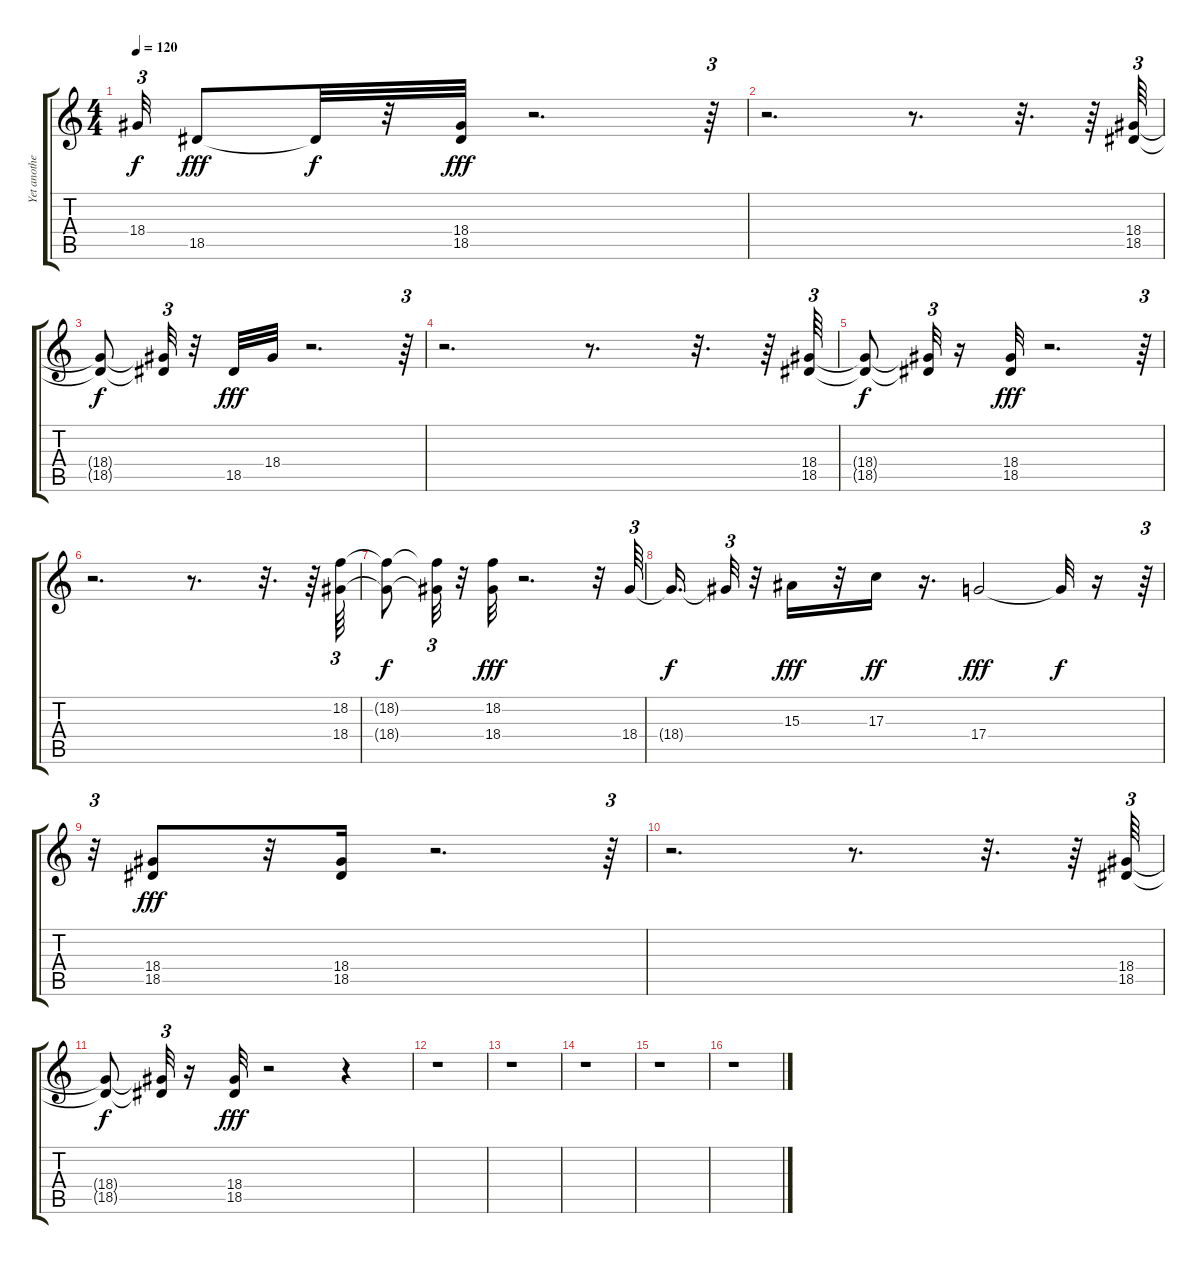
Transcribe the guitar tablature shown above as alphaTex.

\track ("Yet another brass section" "Yet anothe") {instrument synthbrass1}
\staff {score tabs}
\tuning (E4 B3 G3 D3 A2 E2) {hide}
\ts (4 4)
\tempo 120
\clef g2
\ks c
18.4{t}.32{tu (3 2) dy f} 18.5.8{dy fff} 18.5{t}.32{dy f} r.32 (18.4 18.5).32{dy fff} r.2{d} r.64{tu (3 2)} |
r.2{d} r.8{d} r.32{d} r.64 (18.4 18.5).64{tu (3 2)} |
(18.4{t} 18.5{t}).8{dy f} (18.4{t} 18.5{t}).32{tu (3 2)} r.32 18.5.32{dy fff} 18.4.32 r.2{d} r.64{tu (3 2)} |
r.2{d} r.8{d} r.32{d} r.64 (18.4 18.5).64{tu (3 2)} |
(18.4{t} 18.5{t}).8{dy f} (18.4{t} 18.5{t}).32{tu (3 2)} r.16 (18.4 18.5).32{dy fff} r.2{d} r.64{tu (3 2)} |
r.2{d} r.8{d} r.32{d} r.64 (18.2 18.4).64{tu (3 2)} |
(18.2{t} 18.4{t}).8{dy f} (18.2{t} 18.4{t}).32{tu (3 2)} r.32 (18.2 18.4).32{dy fff} r.2{d} r.32 18.4.64{tu (3 2)} |
18.4{t}.16{d dy f} 18.4{t}.32{tu (3 2)} r.32 15.3.16{dy fff} r.32 17.3.16{dy ff} r.16{d} 17.4.2{dy fff} 17.4{t}.32{dy f} r.16 r.64{tu (3 2)} |
r.32{tu (3 2)} (18.4 18.5).8{dy fff} r.32 (18.4 18.5).16 r.2{d} r.64{tu (3 2)} |
r.2{d} r.8{d} r.32{d} r.64 (18.4 18.5).64{tu (3 2)} |
(18.4{t} 18.5{t}).8{dy f} (18.4{t} 18.5{t}).32{tu (3 2)} r.16 (18.4 18.5).32{dy fff} r.2 r.4 |
r.1 |
r.1 |
r.1 |
r.1 |
r.1
